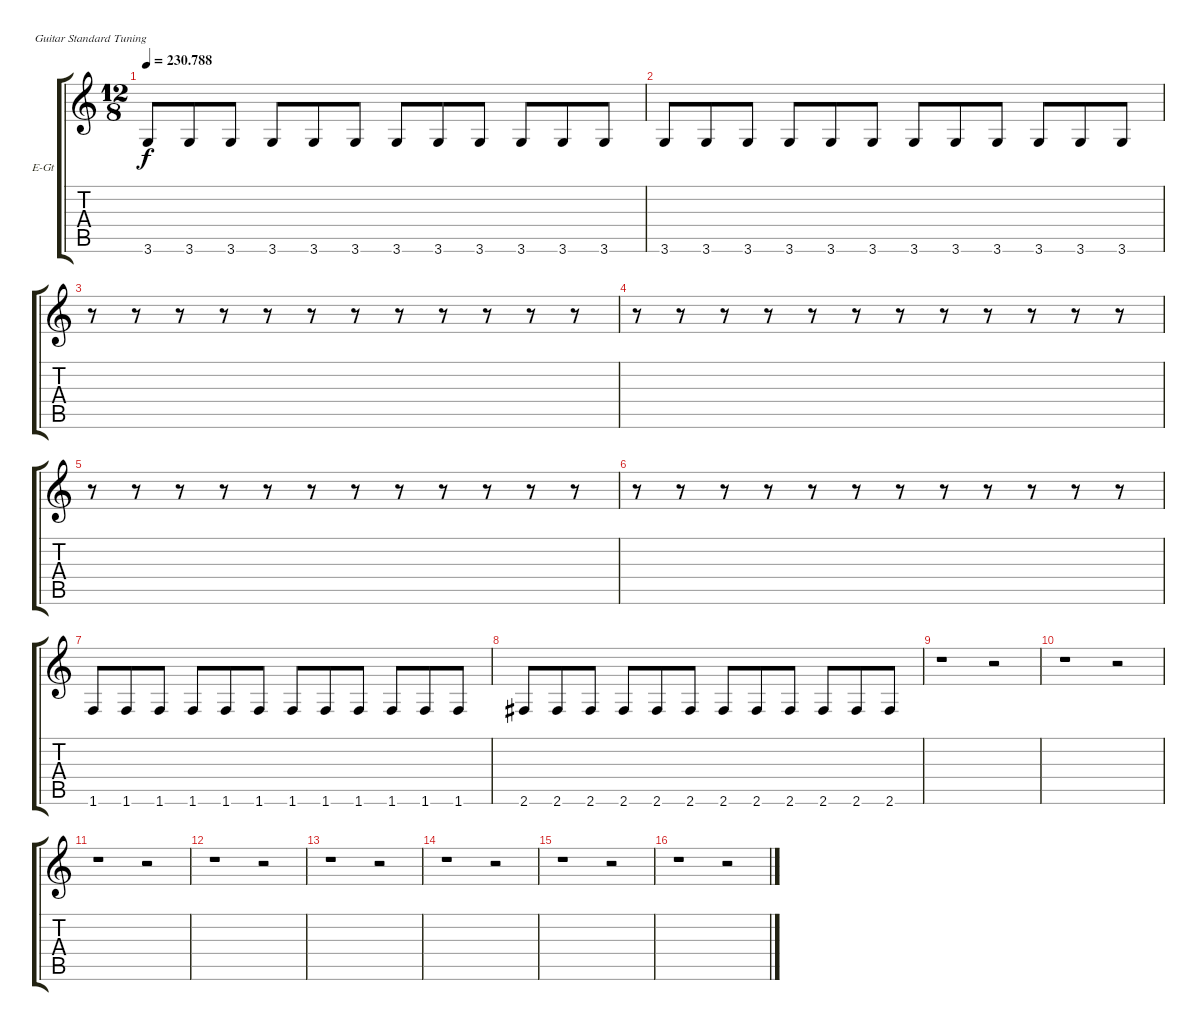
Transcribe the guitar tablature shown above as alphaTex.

\bracketExtendMode groupsimilarinstruments
\firstSystemTrackNameOrientation horizontal
\otherSystemsTrackNameOrientation horizontal
\track ("Ритм" "E-Gt") {instrument distortionguitar}
\staff {score tabs}
\tuning (E4 B3 G3 D3 A2 E2)
\ts (12 8)
\tempo
230.788
\accidentals auto
\clef g2
\ottava regular
\simile none
\ks c
3.6.8{dy f} 3.6.8 3.6.8 3.6.8 3.6.8 3.6.8 3.6.8 3.6.8 3.6.8 3.6.8 3.6.8 3.6.8 |
3.6.8 3.6.8 3.6.8 3.6.8 3.6.8 3.6.8 3.6.8 3.6.8 3.6.8 3.6.8 3.6.8 3.6.8 |
r.8 r.8 r.8 r.8 r.8 r.8 r.8 r.8 r.8 r.8 r.8 r.8 |
r.8 r.8 r.8 r.8 r.8 r.8 r.8 r.8 r.8 r.8 r.8 r.8 |
r.8 r.8 r.8 r.8 r.8 r.8 r.8 r.8 r.8 r.8 r.8 r.8 |
r.8 r.8 r.8 r.8 r.8 r.8 r.8 r.8 r.8 r.8 r.8 r.8 |
1.6.8 1.6.8 1.6.8 1.6.8 1.6.8 1.6.8 1.6.8 1.6.8 1.6.8 1.6.8 1.6.8 1.6.8 |
2.6.8 2.6.8 2.6.8 2.6.8 2.6.8 2.6.8 2.6.8 2.6.8 2.6.8 2.6.8 2.6.8 2.6.8 |
r.1 r.2 |
r.1 r.2 |
r.1 r.2 |
r.1 r.2 |
r.1 r.2 |
r.1 r.2 |
r.1 r.2 |
r.1 r.2
